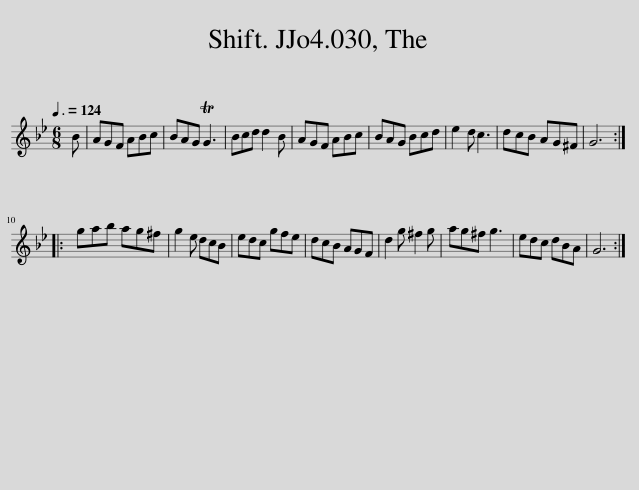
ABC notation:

X:1
L:1/8
Q:3/8=124
M:6/8
I:linebreak $
K:Gmin
V:1 treble
V:1
 B | AGF ABc | BAG TG3 | Bcd d2 B | AGF ABc | %5
 BAG Bcd | e2 d c3 | dcB AG^F | G6 ::$ gab ag^f | %10
 g2 e dcB | edc gfe | dcB AGF | d2 g ^f2 g | ag^f g3 | %15
 edc dBA | G6 :| %17
